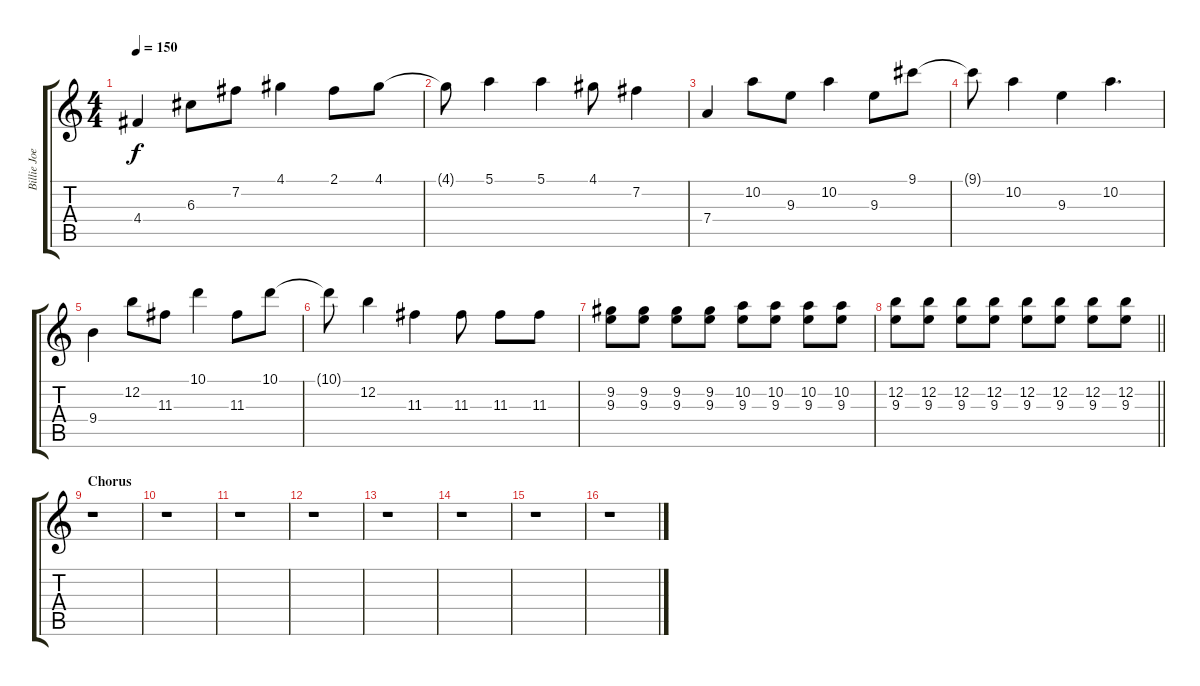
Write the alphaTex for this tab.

\track ("Billie Joe Armstrong (Solo Guitar)" "Billie Joe") {instrument distortionguitar}
\staff {score tabs}
\tuning (E4 B3 G3 D3 A2 E2) {hide}
\ts (4 4)
\tempo 150
\clef g2
\ks c
4.4.4{dy f} 6.3.8 7.2.8 4.1.4 2.1.8 4.1.8 |
4.1{t}.8 5.1.4 5.1.4 4.1.8 7.2.4 |
7.4.4 10.2.8 9.3.8 10.2.4 9.3.8 9.1.8 |
9.1{t}.8 10.2.4 9.3.4 10.2.4{d} |
9.4.4 12.2.8 11.3.8 10.1.4 11.3.8 10.1.8 |
10.1{t}.8 12.2.4 11.3.4 11.3.8 11.3.8 11.3.8 |
(9.2 9.3).8 (9.2 9.3).8 (9.2 9.3).8 (9.2 9.3).8 (10.2 9.3).8 (10.2 9.3).8 (10.2 9.3).8 (10.2 9.3).8 |
\barLineRight lightlight
(12.2 9.3).8 (12.2 9.3).8 (12.2 9.3).8 (12.2 9.3).8 (12.2 9.3).8 (12.2 9.3).8 (12.2 9.3).8 (12.2 9.3).8 |
\section ("" "Chorus")
r.1 |
r.1 |
r.1 |
r.1 |
r.1 |
r.1 |
r.1 |
r.1
